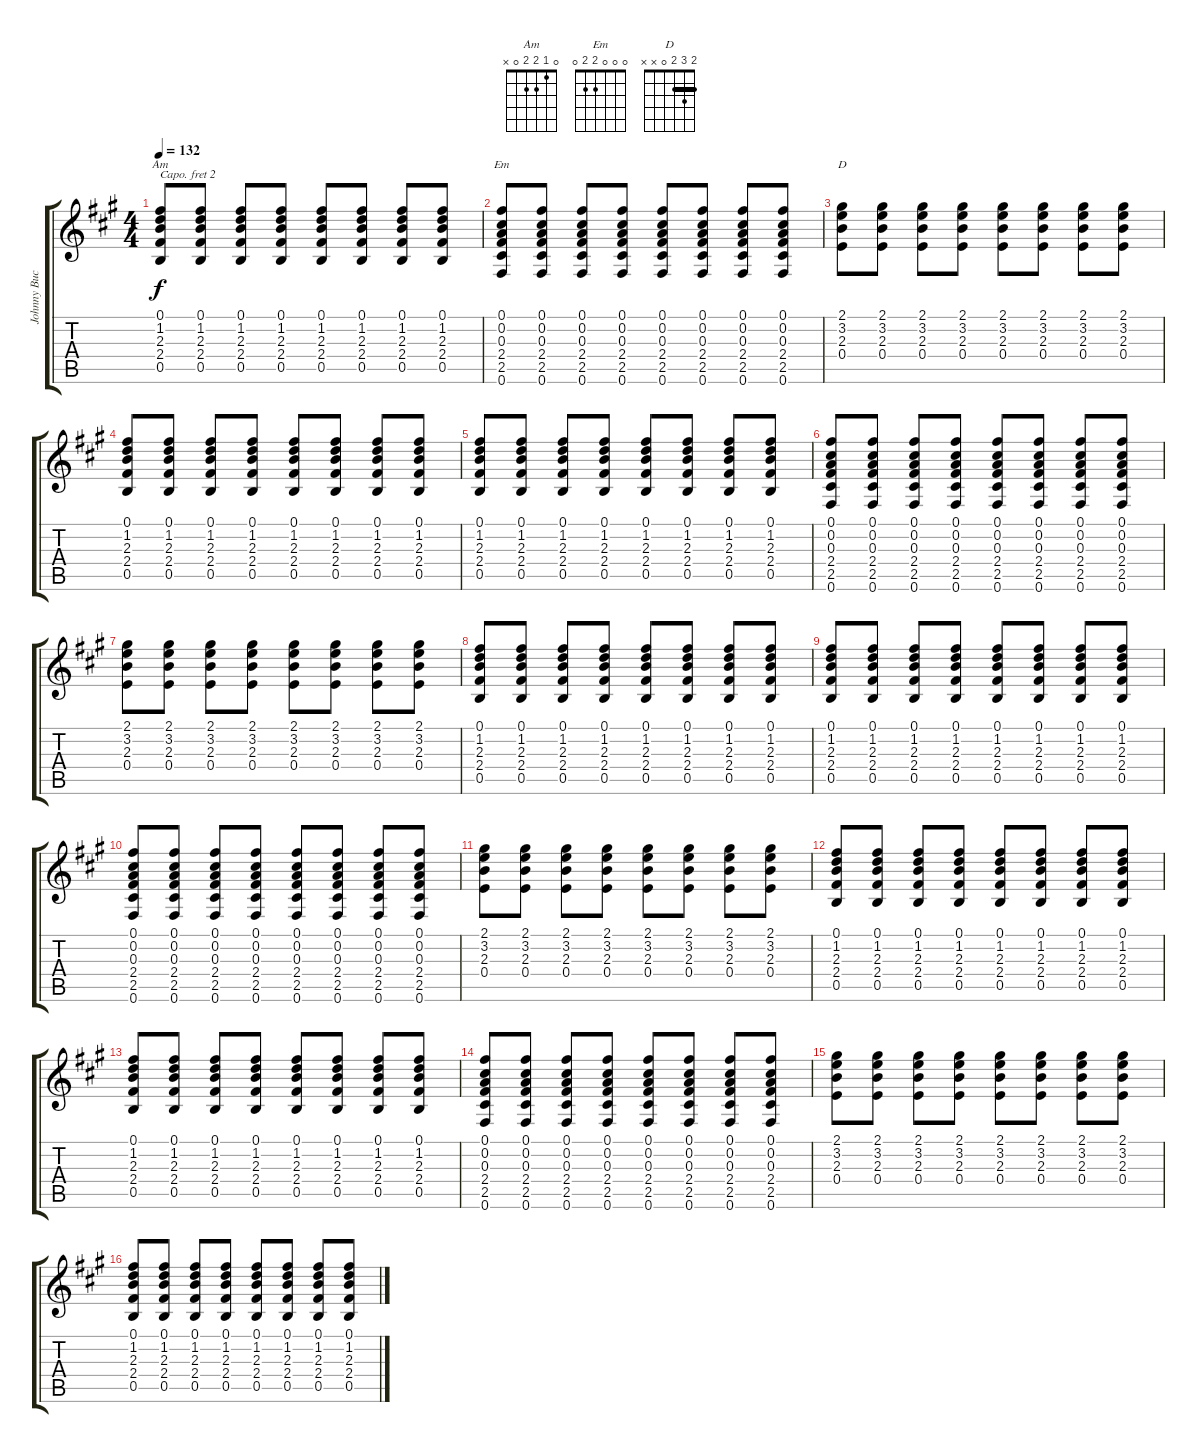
\track ("Johnny Buckland-Lead guitar" "Johnny Buc") {instrument overdrivenguitar}
\staff {score tabs}
\capo 2
\tuning (E4 B3 G3 D3 A2 E2) {hide}
\chord ("Am" 0 1 2 2 0 x)
\chord ("Em" 0 0 0 2 2 0)
\chord ("D" 2 3 2 0 x x) {barre 2}
\ts (4 4)
\tempo 132
\clef g2
\ks a
(0.1 1.2 2.3 2.4 0.5).8{ch "Am" dy f} (0.1 1.2 2.3 2.4 0.5).8 (0.1 1.2 2.3 2.4 0.5).8 (0.1 1.2 2.3 2.4 0.5).8 (0.1 1.2 2.3 2.4 0.5).8 (0.1 1.2 2.3 2.4 0.5).8 (0.1 1.2 2.3 2.4 0.5).8 (0.1 1.2 2.3 2.4 0.5).8 |
(0.1 0.2 0.3 2.4 2.5 0.6).8{ch "Em"} (0.1 0.2 0.3 2.4 2.5 0.6).8 (0.1 0.2 0.3 2.4 2.5 0.6).8 (0.1 0.2 0.3 2.4 2.5 0.6).8 (0.1 0.2 0.3 2.4 2.5 0.6).8 (0.1 0.2 0.3 2.4 2.5 0.6).8 (0.1 0.2 0.3 2.4 2.5 0.6).8 (0.1 0.2 0.3 2.4 2.5 0.6).8 |
(2.1 3.2 2.3 0.4).8{ch "D"} (2.1 3.2 2.3 0.4).8 (2.1 3.2 2.3 0.4).8 (2.1 3.2 2.3 0.4).8 (2.1 3.2 2.3 0.4).8 (2.1 3.2 2.3 0.4).8 (2.1 3.2 2.3 0.4).8 (2.1 3.2 2.3 0.4).8 |
(0.1 1.2 2.3 2.4 0.5).8 (0.1 1.2 2.3 2.4 0.5).8 (0.1 1.2 2.3 2.4 0.5).8 (0.1 1.2 2.3 2.4 0.5).8 (0.1 1.2 2.3 2.4 0.5).8 (0.1 1.2 2.3 2.4 0.5).8 (0.1 1.2 2.3 2.4 0.5).8 (0.1 1.2 2.3 2.4 0.5).8 |
(0.1 1.2 2.3 2.4 0.5).8 (0.1 1.2 2.3 2.4 0.5).8 (0.1 1.2 2.3 2.4 0.5).8 (0.1 1.2 2.3 2.4 0.5).8 (0.1 1.2 2.3 2.4 0.5).8 (0.1 1.2 2.3 2.4 0.5).8 (0.1 1.2 2.3 2.4 0.5).8 (0.1 1.2 2.3 2.4 0.5).8 |
(0.1 0.2 0.3 2.4 2.5 0.6).8 (0.1 0.2 0.3 2.4 2.5 0.6).8 (0.1 0.2 0.3 2.4 2.5 0.6).8 (0.1 0.2 0.3 2.4 2.5 0.6).8 (0.1 0.2 0.3 2.4 2.5 0.6).8 (0.1 0.2 0.3 2.4 2.5 0.6).8 (0.1 0.2 0.3 2.4 2.5 0.6).8 (0.1 0.2 0.3 2.4 2.5 0.6).8 |
(2.1 3.2 2.3 0.4).8 (2.1 3.2 2.3 0.4).8 (2.1 3.2 2.3 0.4).8 (2.1 3.2 2.3 0.4).8 (2.1 3.2 2.3 0.4).8 (2.1 3.2 2.3 0.4).8 (2.1 3.2 2.3 0.4).8 (2.1 3.2 2.3 0.4).8 |
(0.1 1.2 2.3 2.4 0.5).8 (0.1 1.2 2.3 2.4 0.5).8 (0.1 1.2 2.3 2.4 0.5).8 (0.1 1.2 2.3 2.4 0.5).8 (0.1 1.2 2.3 2.4 0.5).8 (0.1 1.2 2.3 2.4 0.5).8 (0.1 1.2 2.3 2.4 0.5).8 (0.1 1.2 2.3 2.4 0.5).8 |
(0.1 1.2 2.3 2.4 0.5).8 (0.1 1.2 2.3 2.4 0.5).8 (0.1 1.2 2.3 2.4 0.5).8 (0.1 1.2 2.3 2.4 0.5).8 (0.1 1.2 2.3 2.4 0.5).8 (0.1 1.2 2.3 2.4 0.5).8 (0.1 1.2 2.3 2.4 0.5).8 (0.1 1.2 2.3 2.4 0.5).8 |
(0.1 0.2 0.3 2.4 2.5 0.6).8 (0.1 0.2 0.3 2.4 2.5 0.6).8 (0.1 0.2 0.3 2.4 2.5 0.6).8 (0.1 0.2 0.3 2.4 2.5 0.6).8 (0.1 0.2 0.3 2.4 2.5 0.6).8 (0.1 0.2 0.3 2.4 2.5 0.6).8 (0.1 0.2 0.3 2.4 2.5 0.6).8 (0.1 0.2 0.3 2.4 2.5 0.6).8 |
(2.1 3.2 2.3 0.4).8 (2.1 3.2 2.3 0.4).8 (2.1 3.2 2.3 0.4).8 (2.1 3.2 2.3 0.4).8 (2.1 3.2 2.3 0.4).8 (2.1 3.2 2.3 0.4).8 (2.1 3.2 2.3 0.4).8 (2.1 3.2 2.3 0.4).8 |
(0.1 1.2 2.3 2.4 0.5).8 (0.1 1.2 2.3 2.4 0.5).8 (0.1 1.2 2.3 2.4 0.5).8 (0.1 1.2 2.3 2.4 0.5).8 (0.1 1.2 2.3 2.4 0.5).8 (0.1 1.2 2.3 2.4 0.5).8 (0.1 1.2 2.3 2.4 0.5).8 (0.1 1.2 2.3 2.4 0.5).8 |
(0.1 1.2 2.3 2.4 0.5).8 (0.1 1.2 2.3 2.4 0.5).8 (0.1 1.2 2.3 2.4 0.5).8 (0.1 1.2 2.3 2.4 0.5).8 (0.1 1.2 2.3 2.4 0.5).8 (0.1 1.2 2.3 2.4 0.5).8 (0.1 1.2 2.3 2.4 0.5).8 (0.1 1.2 2.3 2.4 0.5).8 |
(0.1 0.2 0.3 2.4 2.5 0.6).8 (0.1 0.2 0.3 2.4 2.5 0.6).8 (0.1 0.2 0.3 2.4 2.5 0.6).8 (0.1 0.2 0.3 2.4 2.5 0.6).8 (0.1 0.2 0.3 2.4 2.5 0.6).8 (0.1 0.2 0.3 2.4 2.5 0.6).8 (0.1 0.2 0.3 2.4 2.5 0.6).8 (0.1 0.2 0.3 2.4 2.5 0.6).8 |
(2.1 3.2 2.3 0.4).8 (2.1 3.2 2.3 0.4).8 (2.1 3.2 2.3 0.4).8 (2.1 3.2 2.3 0.4).8 (2.1 3.2 2.3 0.4).8 (2.1 3.2 2.3 0.4).8 (2.1 3.2 2.3 0.4).8 (2.1 3.2 2.3 0.4).8 |
(0.1 1.2 2.3 2.4 0.5).8 (0.1 1.2 2.3 2.4 0.5).8 (0.1 1.2 2.3 2.4 0.5).8 (0.1 1.2 2.3 2.4 0.5).8 (0.1 1.2 2.3 2.4 0.5).8 (0.1 1.2 2.3 2.4 0.5).8 (0.1 1.2 2.3 2.4 0.5).8 (0.1 1.2 2.3 2.4 0.5).8
